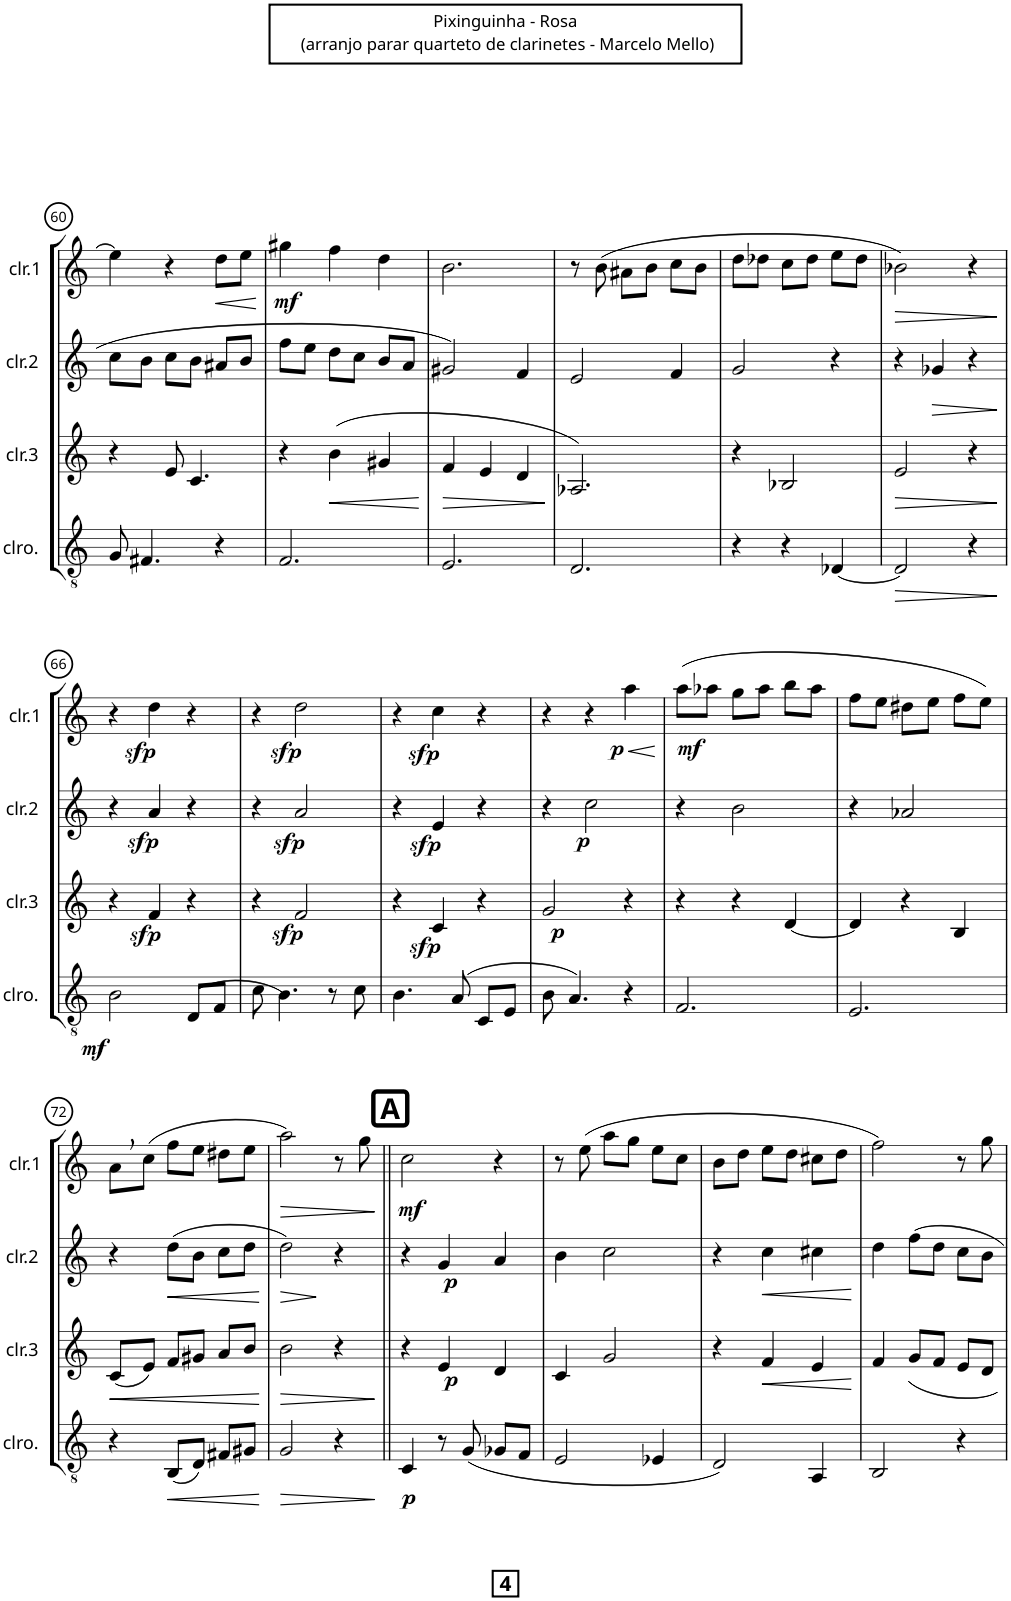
**kern	**dynam	**kern	**dynam	**kern	**dynam	**kern	**dynam
*part4	*part4	*part3	*part3	*part2	*part2	*part1	*part1
*staff4	*staff4	*staff3	*staff3	*staff2	*staff2	*staff1	*staff1
*I"Clr. Bb baixo (Clarone)	*	*I"Clr. Bb	*	*I"Clr. Bb	*	*I"Clr. Bb	*
*I'clro.	*	*I'clr.3	*	*I'clr.2	*	*I'clr.1	*
!!LO:PB:g=z
*clefGv2	*	*clefG2	*	*clefG2	*	*clefG2	*
*Trd1c2	*	*Trd1c2	*	*Trd1c2	*	*Trd1c2	*
*k[]	*	*k[]	*	*k[]	*	*k[]	*
*M3/4	*	*M3/4	*	*M3/4	*	*M3/4	*
=60	=60	=60	=60	=60	=60	=60	=60
8G/	.	4r	.	8cc\L	.	4ee\]	.
4.F#X/	.	.	.	8b\J	.	.	.
.	.	8e/	.	8cc\L	.	4r	.
.	.	4.c/	.	8b\J	.	.	.
!	!	!	!	!	!	!	!LO:HP:b
4r	.	.	.	8a#X/L	.	8dd\L	<
.	.	.	.	8b/J	.	8ee\J	.
.	.	.	.	.	.	.	[
=61	=61	=61	=61	=61	=61	=61	=61
!	!	!	!	!	!	!	!LO:DY:b
2.F/	.	4r	.	8ff\L	.	4gg#X\	mf
.	.	.	.	8ee\J	.	.	.
!	!	!	!LO:HP:b	!	!	!	!
.	.	(4b\	<	8dd\L	.	4ff\	.
.	.	.	.	8cc\J	.	.	.
.	.	4g#X/	.	8b/L	.	4dd\	.
.	.	.	.	8a/J	.	.	.
.	.	.	[	.	.	.	.
=62	=62	=62	=62	=62	=62	=62	=62
!	!	!	!LO:HP:b	!	!	!	!
2.E/	.	4f/	>	2g#X/	.	2.b\	.
.	.	4e/	.	.	.	.	.
.	.	4d/	.	4f/	.	.	.
.	.	.	]	.	.	.	.
=63	=63	=63	=63	=63	=63	=63	=63
2.D/	.	2.A-X/)	.	2e/	.	8r	.
.	.	.	.	.	.	(8b\	.
.	.	.	.	.	.	8a#X\L	.
.	.	.	.	.	.	8b\J	.
.	.	.	.	4f/	.	8cc\L	.
.	.	.	.	.	.	8b\J	.
=64	=64	=64	=64	=64	=64	=64	=64
4r	.	4r	.	2g/	.	8dd\L	.
.	.	.	.	.	.	8dd-X\J	.
4r	.	2B-X/	.	.	.	8cc\L	.
.	.	.	.	.	.	8dd-\J	.
[4D-X/	.	.	.	4r	.	8ee\L	.
.	.	.	.	.	.	8dd-\J	.
=65	=65	=65	=65	=65	=65	=65	=65
!	!LO:HP:b	!	!LO:HP:b	!	!	!	!LO:HP:b
2D-/]	>	2e/	>	4r	.	2b-X\)	>
!	!	!	!	!	!LO:HP:b	!	!
.	.	.	.	4g-X/	>	.	.
4r	.	4r	.	4r	.	4r	.
.	]	.	]	.	]	.	]
!!LO:LB:g=z
=66	=66	=66	=66	=66	=66	=66	=66
!	!LO:DY:b	!	!	!	!	!	!
2B\	mf	4r	.	4r	.	4r	.
!	!	!	!LO:DY:b	!	!LO:DY:b	!	!LO:DY:b
.	.	4f/	sfp	4a/	sfp	4dd\	sfp
(8D/L	.	4r	.	4r	.	4r	.
8F/J	.	.	.	.	.	.	.
=67	=67	=67	=67	=67	=67	=67	=67
8c\	.	4r	.	4r	.	4r	.
4.B\)	.	.	.	.	.	.	.
!	!	!	!LO:DY:b	!	!LO:DY:b	!	!LO:DY:b
.	.	2f/	sfp	2a/	sfp	2dd\	sfp
8r	.	.	.	.	.	.	.
8c\	.	.	.	.	.	.	.
=68	=68	=68	=68	=68	=68	=68	=68
4.B\	.	4r	.	4r	.	4r	.
!	!	!	!LO:DY:b	!	!LO:DY:b	!	!LO:DY:b
.	.	4c/	sfp	4e/	sfp	4cc\	sfp
(8A/	.	.	.	.	.	.	.
8C/L	.	4r	.	4r	.	4r	.
8E/J	.	.	.	.	.	.	.
=69	=69	=69	=69	=69	=69	=69	=69
!	!	!	!LO:DY:b	!	!	!	!
8B\	.	2g/	p	4r	.	4r	.
4.A/)	.	.	.	.	.	.	.
!	!	!	!	!	!LO:DY:b	!	!
.	.	.	.	2cc\	p	4r	.
!	!	!	!	!	!	!	!LO:HP:b
!	!	!	!	!	!	!	!LO:DY:n=1:b
4r	.	4r	.	.	.	4aa\	< p
.	.	.	.	.	.	.	[
=70	=70	=70	=70	=70	=70	=70	=70
!	!	!	!	!	!	!	!LO:DY:b
2.F/	.	4r	.	4r	.	(8aa\L	mf
.	.	.	.	.	.	8aa-X\J	.
.	.	4r	.	2b\	.	8gg\L	.
.	.	.	.	.	.	8aa-\J	.
.	.	[4d/	.	.	.	8bb\L	.
.	.	.	.	.	.	8aa-\J	.
=71	=71	=71	=71	=71	=71	=71	=71
2.E/	.	4d/]	.	4r	.	8ff\L	.
.	.	.	.	.	.	8ee\J	.
.	.	4r	.	2a-X/	.	8dd#X\L	.
.	.	.	.	.	.	8ee\J	.
.	.	4B/	.	.	.	8ff\L	.
.	.	.	.	.	.	8ee\J)	.
!!LO:LB:g=z
=72	=72	=72	=72	=72	=72	=72	=72
!	!	!	!LO:HP:b	!	!	!	!
4r	.	(8c/L	<	4r	.	8a,\L	.
.	.	8e/J)	.	.	.	(8cc\J	.
!	!LO:HP:b	!	!	!	!LO:HP:b	!	!
(8BB/L	<	8f/L	.	(8dd\L	<	8ff\L	.
8D/J)	.	8g#X/J	.	8b\J	.	8ee\J	.
8F#X/L	.	8a/L	.	8cc\L	.	8dd#X\L	.
8G#X/J	.	8b/J	.	8dd\J	.	8ee\J	.
.	[	.	[	.	[	.	.
=73	=73	=73	=73	=73	=73	=73	=73
!	!LO:HP:b	!	!LO:HP:b	!	!LO:HP:b	!	!LO:HP:b
2G/	>	2b\	>	2dd\)	>	2aa\)	>
4r	.	4r	.	4r	.	8r	.
.	.	.	.	.	.	8gg\	.
.	]	.	]	.	]	.	]
!!LO:REH:place=s1:a:B:cj:fs=16:t=A
=74||	=74||	=74||	=74||	=74||	=74||	=74||	=74||
!	!LO:DY:b	!	!	!	!	!	!LO:DY:b
4C/	p	4r	.	4r	.	2cc\	mf
!	!	!	!LO:DY:b	!	!LO:DY:b	!	!
8r	.	4e/	p	4g/	p	.	.
(<8G/	.	.	.	.	.	.	.
8G-X/L	.	4d/	.	4a/	.	4r	.
8F/J	.	.	.	.	.	.	.
=75	=75	=75	=75	=75	=75	=75	=75
2E/	.	4c/	.	4b\	.	8r	.
.	.	.	.	.	.	(8ee\	.
.	.	2g/	.	2cc\	.	8aa\L	.
.	.	.	.	.	.	8gg\J	.
4E-X/	.	.	.	.	.	8ee\L	.
.	.	.	.	.	.	8cc\J	.
=76	=76	=76	=76	=76	=76	=76	=76
2D/)	.	4r	.	4r	.	8b\L	.
.	.	.	.	.	.	8dd\J	.
!	!	!	!LO:HP:b	!	!LO:HP:b	!	!
.	.	4f/	<	4cc\	<	8ee\L	.
.	.	.	.	.	.	8dd\J	.
4AA/	.	4e/	.	4cc#X\	.	8cc#X\L	.
.	.	.	.	.	.	8dd\J	.
.	.	.	[	.	[	.	.
=77	=77	=77	=77	=77	=77	=77	=77
2BB/	.	4f/	.	4dd\	.	2ff\)	.
.	.	8g/L	.	8ff\L	.	.	.
.	.	8f/J	.	8dd\J	.	.	.
4r	.	8e/L	.	8cc\L	.	8r	.
.	.	8d/J	.	8b\J	.	8gg\	.
=	=	=	=	=	=	=	=
*-	*-	*-	*-	*-	*-	*-	*-
